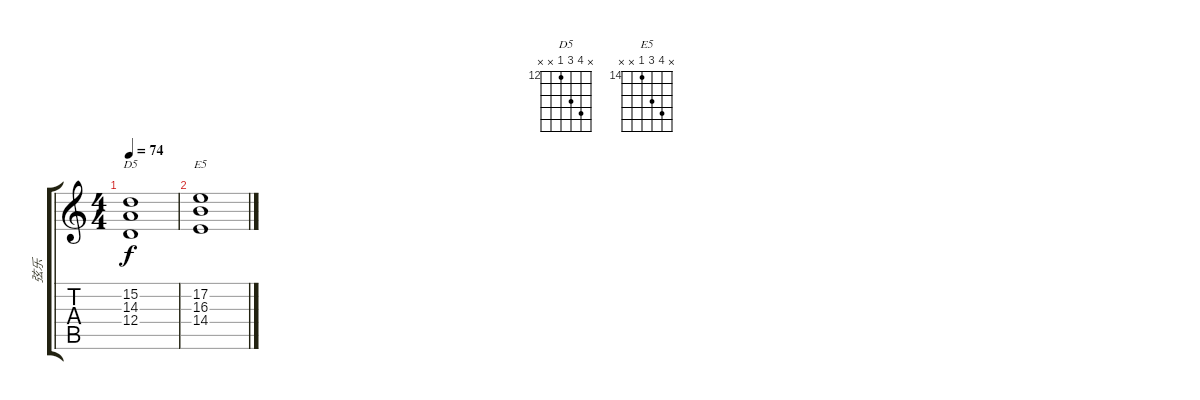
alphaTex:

\track ("弦乐" "弦乐") {instrument stringensemble2}
\staff {score tabs}
\tuning (E4 B3 G3 D3 A2 E2) {hide}
\chord ("D5" x 15 14 12 x x) {firstfret 12}
\chord ("E5" x 17 16 14 x x) {firstfret 14}
\ts (4 4)
\tempo 74
\clef g2
\ks c
(15.2 14.3 12.4).1{ch "D5" dy f} |
(17.2 16.3 14.4).1{ch "E5"}
